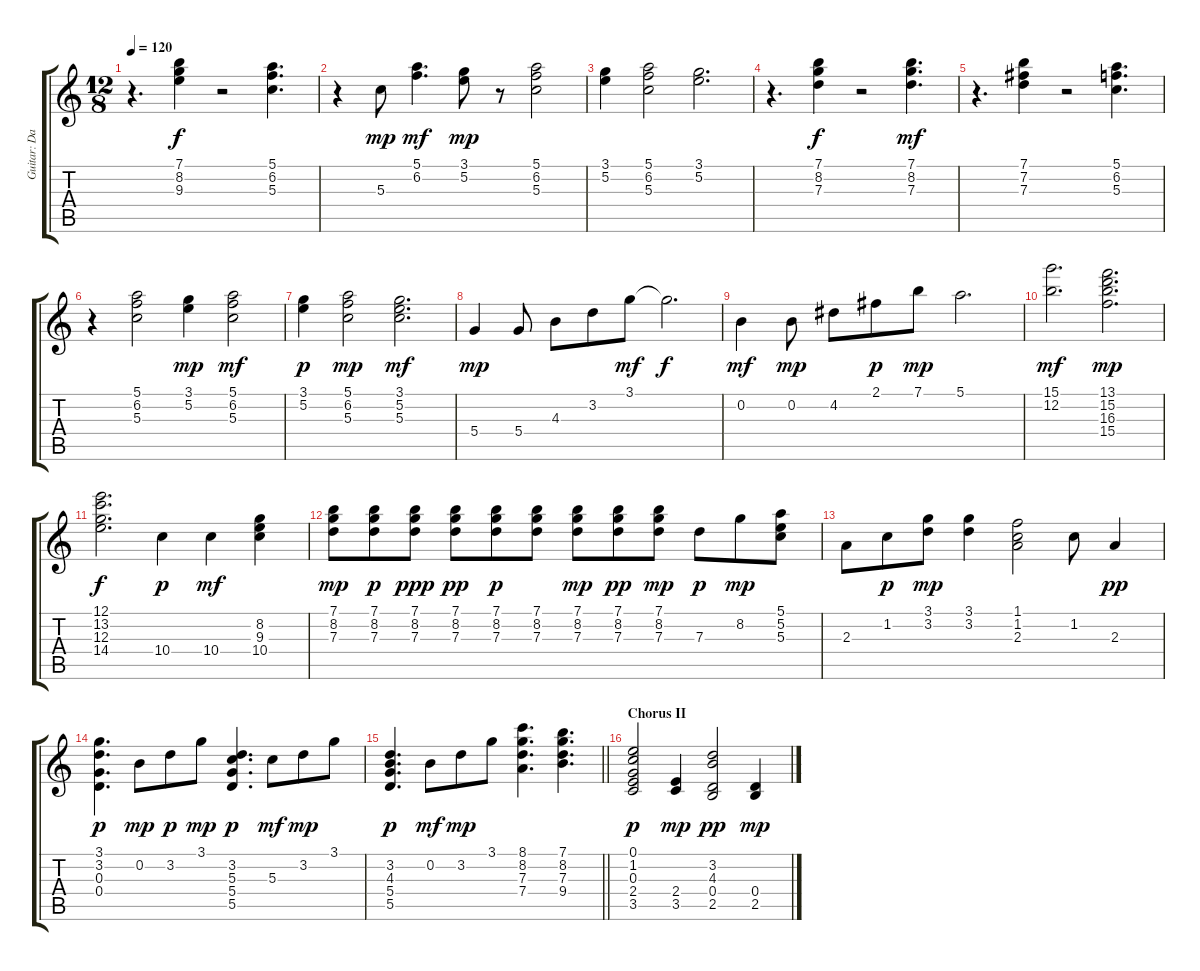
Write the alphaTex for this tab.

\track ("Guitar: Davey" "Guitar: Da") {instrument electricguitarclean}
\staff {score tabs}
\tuning (E4 B3 G3 D3 A2 E2) {hide}
\ts (12 8)
\tempo 120
\clef g2
\ks c
r.4{d dy mf} (7.1 8.2 9.3).4{dy f} r.2 (5.1 6.2 5.3).4{d} |
r.4 5.3.8{dy mp} (5.1 6.2).4{d dy mf} (3.1 5.2).8{dy mp} r.8 (5.1 6.2 5.3).2 |
(3.1 5.2).4 (5.1 6.2 5.3).2 (3.1 5.2).2{d} |
r.4{d} (7.1 8.2 7.3).4{dy f} r.2 (7.1 8.2 7.3).4{d dy mf} |
r.4{d} (7.1 7.2 7.3).4 r.2 (5.1 6.2 5.3).4{d} |
r.4 (5.1 6.2 5.3).2 (3.1 5.2).4{dy mp} (5.1 6.2 5.3).2{dy mf} |
(3.1 5.2).4{dy p} (5.1 6.2 5.3).2{dy mp} (3.1 5.2 5.3).2{d dy mf} |
5.4.4{dy mp} 5.4.8 4.3.8 3.2.8 3.1.8{dy mf} 3.1{t}.2{d dy f} |
0.2.4{dy mf} 0.2.8{dy mp} 4.2.8 2.1.8{dy p} 7.1.8{dy mp} 5.1.2{d} |
(15.1 12.2).2{d dy mf} (13.1 15.2 16.3 15.4).2{d dy mp} |
(12.1 13.2 12.3 14.4).2{d dy f} 10.4.4{dy p} 10.4.4{dy mf} (8.2 9.3 10.4).4 |
(7.1 8.2 7.3).8{dy mp} (7.1 8.2 7.3).8{dy p} (7.1 8.2 7.3).8{dy ppp} (7.1 8.2 7.3).8{dy pp} (7.1 8.2 7.3).8{dy p} (7.1 8.2 7.3).8 (7.1 8.2 7.3).8{dy mp} (7.1 8.2 7.3).8{dy pp} (7.1 8.2 7.3).8{dy mp} 7.3.8{dy p} 8.2.8{dy mp} (5.1 5.2 5.3).8 |
2.3.8 1.2.8{dy p} (3.1 3.2).8{dy mp} (3.1 3.2).4 (1.1 1.2 2.3).2 1.2.8 2.3.4{dy pp} |
(3.1 3.2 0.3 0.4).4{d dy p} 0.2.8{dy mp} 3.2.8{dy p} 3.1.8{dy mp} (3.2 5.3 5.4 5.5).4{d dy p} 5.3.8{dy mf} 3.2.8{dy mp} 3.1.8 |
\barLineRight lightlight
(3.2 4.3 5.4 5.5).4{d dy p} 0.2.8{dy mf} 3.2.8{dy mp} 3.1.8 (8.1 8.2 7.3 7.4).4{d} (7.1 8.2 7.3 9.4).4{d} |
\section ("" "Chorus II")
(0.1 1.2 0.3 2.4 3.5).2{dy p} (2.4 3.5).4{dy mp} (3.2 4.3 0.4 2.5).2{dy pp} (0.4 2.5).4{dy mp}
